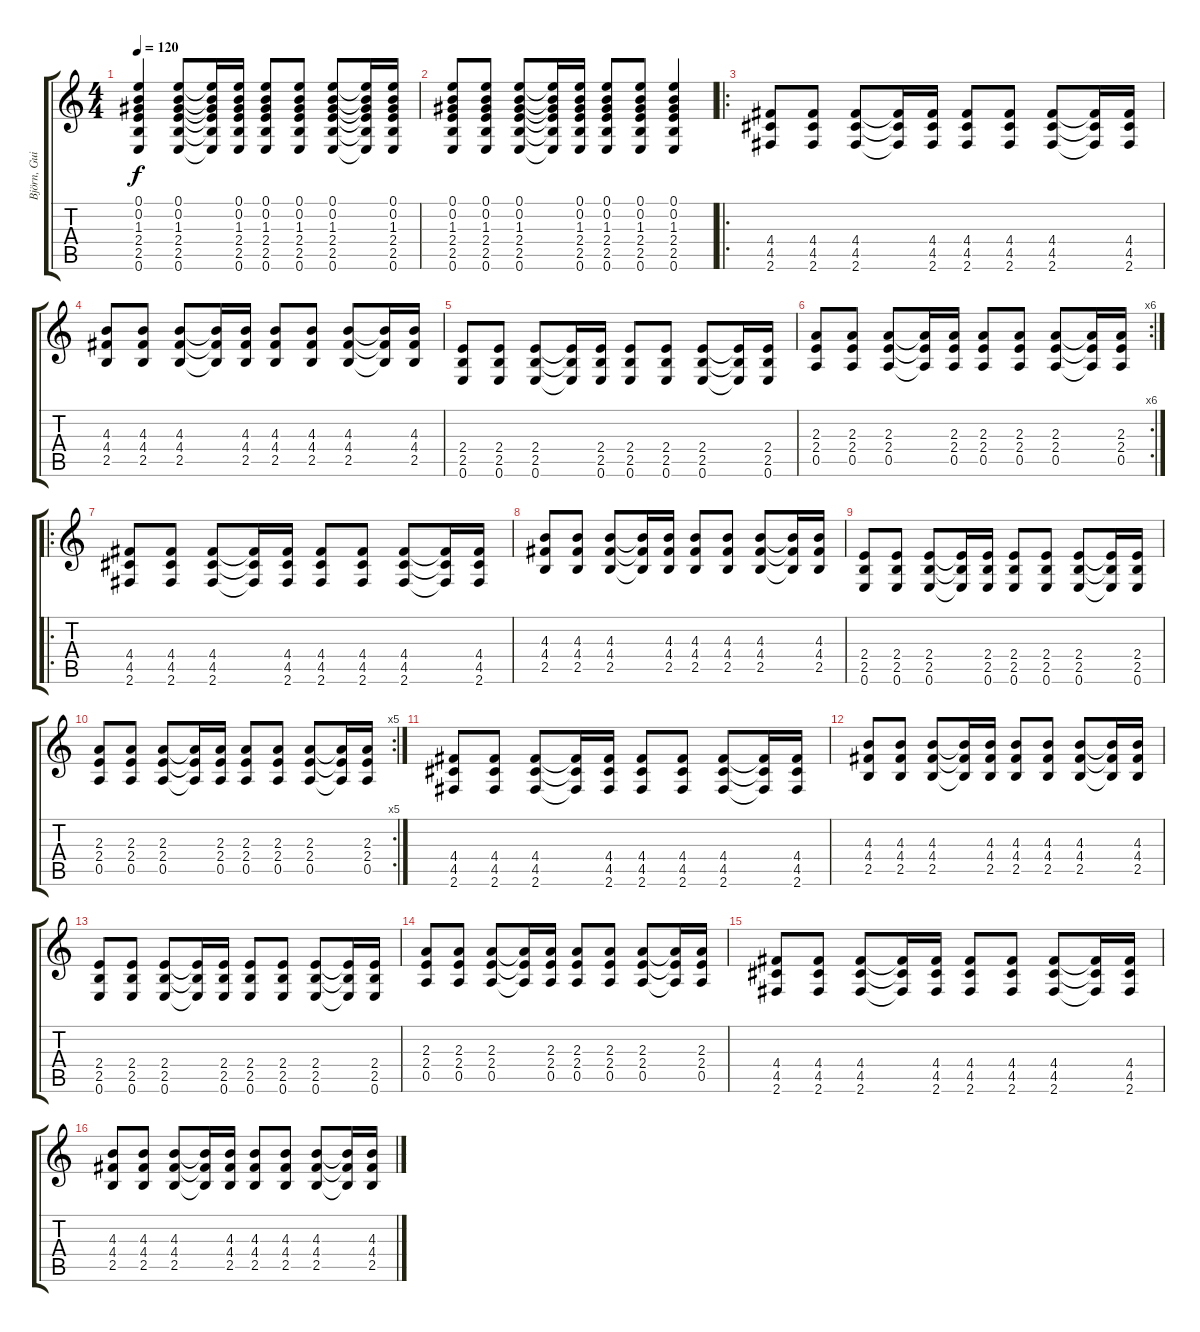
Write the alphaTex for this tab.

\track ("Björn, Guitar" "Björn, Gui") {instrument acousticguitarnylon}
\staff {score tabs}
\tuning (E4 B3 G3 D3 A2 E2) {hide}
\ts (4 4)
\tempo 120
\clef g2
\ks c
(0.1 0.2 1.3 2.4 2.5 0.6).4{dy f} (0.1 0.2 1.3 2.4 2.5 0.6).8 (0.1{t} 0.2{t} 1.3{t} 2.4{t} 2.5{t} 0.6{t}).16 (0.1 0.2 1.3 2.4 2.5 0.6).16 (0.1 0.2 1.3 2.4 2.5 0.6).8 (0.1 0.2 1.3 2.4 2.5 0.6).8 (0.1 0.2 1.3 2.4 2.5 0.6).8 (0.1{t} 0.2{t} 1.3{t} 2.4{t} 2.5{t} 0.6{t}).16 (0.1 0.2 1.3 2.4 2.5 0.6).16 |
(0.1 0.2 1.3 2.4 2.5 0.6).8 (0.1 0.2 1.3 2.4 2.5 0.6).8 (0.1 0.2 1.3 2.4 2.5 0.6).8 (0.1{t} 0.2{t} 1.3{t} 2.4{t} 2.5{t} 0.6{t}).16 (0.1 0.2 1.3 2.4 2.5 0.6).16 (0.1 0.2 1.3 2.4 2.5 0.6).8 (0.1 0.2 1.3 2.4 2.5 0.6).8 (0.1 0.2 1.3 2.4 2.5 0.6).4 |
\ro
(4.4 4.5 2.6).8 (4.4 4.5 2.6).8 (4.4 4.5 2.6).8 (4.4{t} 4.5{t} 2.6{t}).16 (4.4 4.5 2.6).16 (4.4 4.5 2.6).8 (4.4 4.5 2.6).8 (4.4 4.5 2.6).8 (4.4{t} 4.5{t} 2.6{t}).16 (4.4 4.5 2.6).16 |
(4.3 4.4 2.5).8 (4.3 4.4 2.5).8 (4.3 4.4 2.5).8 (4.3{t} 4.4{t} 2.5{t}).16 (4.3 4.4 2.5).16 (4.3 4.4 2.5).8 (4.3 4.4 2.5).8 (4.3 4.4 2.5).8 (4.3{t} 4.4{t} 2.5{t}).16 (4.3 4.4 2.5).16 |
(2.4 2.5 0.6).8 (2.4 2.5 0.6).8 (2.4 2.5 0.6).8 (2.4{t} 2.5{t} 0.6{t}).16 (2.4 2.5 0.6).16 (2.4 2.5 0.6).8 (2.4 2.5 0.6).8 (2.4 2.5 0.6).8 (2.4{t} 2.5{t} 0.6{t}).16 (2.4 2.5 0.6).16 |
\rc 6
(2.3 2.4 0.5).8 (2.3 2.4 0.5).8 (2.3 2.4 0.5).8 (2.3{t} 2.4{t} 0.5{t}).16 (2.3 2.4 0.5).16 (2.3 2.4 0.5).8 (2.3 2.4 0.5).8 (2.3 2.4 0.5).8 (2.3{t} 2.4{t} 0.5{t}).16 (2.3 2.4 0.5).16 |
\ro
(4.4 4.5 2.6).8 (4.4 4.5 2.6).8 (4.4 4.5 2.6).8 (4.4{t} 4.5{t} 2.6{t}).16 (4.4 4.5 2.6).16 (4.4 4.5 2.6).8 (4.4 4.5 2.6).8 (4.4 4.5 2.6).8 (4.4{t} 4.5{t} 2.6{t}).16 (4.4 4.5 2.6).16 |
(4.3 4.4 2.5).8 (4.3 4.4 2.5).8 (4.3 4.4 2.5).8 (4.3{t} 4.4{t} 2.5{t}).16 (4.3 4.4 2.5).16 (4.3 4.4 2.5).8 (4.3 4.4 2.5).8 (4.3 4.4 2.5).8 (4.3{t} 4.4{t} 2.5{t}).16 (4.3 4.4 2.5).16 |
(2.4 2.5 0.6).8 (2.4 2.5 0.6).8 (2.4 2.5 0.6).8 (2.4{t} 2.5{t} 0.6{t}).16 (2.4 2.5 0.6).16 (2.4 2.5 0.6).8 (2.4 2.5 0.6).8 (2.4 2.5 0.6).8 (2.4{t} 2.5{t} 0.6{t}).16 (2.4 2.5 0.6).16 |
\rc 5
(2.3 2.4 0.5).8 (2.3 2.4 0.5).8 (2.3 2.4 0.5).8 (2.3{t} 2.4{t} 0.5{t}).16 (2.3 2.4 0.5).16 (2.3 2.4 0.5).8 (2.3 2.4 0.5).8 (2.3 2.4 0.5).8 (2.3{t} 2.4{t} 0.5{t}).16 (2.3 2.4 0.5).16 |
(4.4 4.5 2.6).8 (4.4 4.5 2.6).8 (4.4 4.5 2.6).8 (4.4{t} 4.5{t} 2.6{t}).16 (4.4 4.5 2.6).16 (4.4 4.5 2.6).8 (4.4 4.5 2.6).8 (4.4 4.5 2.6).8 (4.4{t} 4.5{t} 2.6{t}).16 (4.4 4.5 2.6).16 |
(4.3 4.4 2.5).8 (4.3 4.4 2.5).8 (4.3 4.4 2.5).8 (4.3{t} 4.4{t} 2.5{t}).16 (4.3 4.4 2.5).16 (4.3 4.4 2.5).8 (4.3 4.4 2.5).8 (4.3 4.4 2.5).8 (4.3{t} 4.4{t} 2.5{t}).16 (4.3 4.4 2.5).16 |
(2.4 2.5 0.6).8 (2.4 2.5 0.6).8 (2.4 2.5 0.6).8 (2.4{t} 2.5{t} 0.6{t}).16 (2.4 2.5 0.6).16 (2.4 2.5 0.6).8 (2.4 2.5 0.6).8 (2.4 2.5 0.6).8 (2.4{t} 2.5{t} 0.6{t}).16 (2.4 2.5 0.6).16 |
(2.3 2.4 0.5).8 (2.3 2.4 0.5).8 (2.3 2.4 0.5).8 (2.3{t} 2.4{t} 0.5{t}).16 (2.3 2.4 0.5).16 (2.3 2.4 0.5).8 (2.3 2.4 0.5).8 (2.3 2.4 0.5).8 (2.3{t} 2.4{t} 0.5{t}).16 (2.3 2.4 0.5).16 |
(4.4 4.5 2.6).8 (4.4 4.5 2.6).8 (4.4 4.5 2.6).8 (4.4{t} 4.5{t} 2.6{t}).16 (4.4 4.5 2.6).16 (4.4 4.5 2.6).8 (4.4 4.5 2.6).8 (4.4 4.5 2.6).8 (4.4{t} 4.5{t} 2.6{t}).16 (4.4 4.5 2.6).16 |
(4.3 4.4 2.5).8 (4.3 4.4 2.5).8 (4.3 4.4 2.5).8 (4.3{t} 4.4{t} 2.5{t}).16 (4.3 4.4 2.5).16 (4.3 4.4 2.5).8 (4.3 4.4 2.5).8 (4.3 4.4 2.5).8 (4.3{t} 4.4{t} 2.5{t}).16 (4.3 4.4 2.5).16
